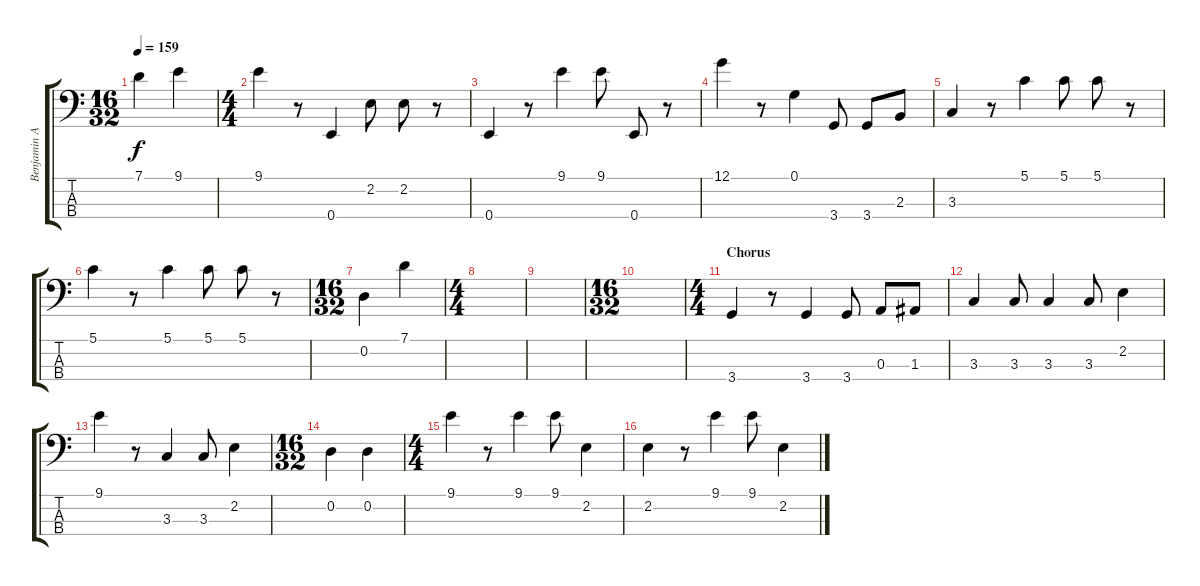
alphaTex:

\track ("Benjamin Andre (Synth Bass)" "Benjamin A") {instrument synthbass1}
\staff {score tabs}
\tuning (G2 D2 A1 E1) {hide}
\ts (16 32)
\tempo 159
\clef f4
\ks c
7.1.4{dy f} 9.1.4 |
\ts (4 4)
9.1.4 r.8 0.4.4 2.2.8 2.2.8 r.8 |
0.4.4 r.8 9.1.4 9.1.8 0.4.8 r.8 |
12.1.4 r.8 0.1.4 3.4.8 3.4.8 2.3.8 |
3.3.4 r.8 5.1.4 5.1.8 5.1.8 r.8 |
5.1.4 r.8 5.1.4 5.1.8 5.1.8 r.8 |
\ts (16 32)
0.2.4 7.1.4 |
\ts (4 4)
|
|
\ts (16 32)
|
\ts (4 4)
\section ("" "Chorus")
3.4.4 r.8 3.4.4 3.4.8 0.3.8 1.3.8 |
3.3.4 3.3.8 3.3.4 3.3.8 2.2.4 |
9.1.4 r.8 3.3.4 3.3.8 2.2.4 |
\ts (16 32)
0.2.4 0.2.4 |
\ts (4 4)
9.1.4 r.8 9.1.4 9.1.8 2.2.4 |
2.2.4 r.8 9.1.4 9.1.8 2.2.4
